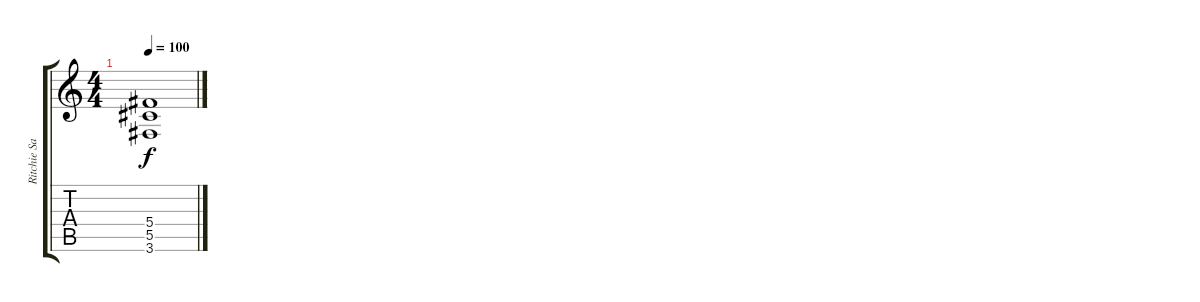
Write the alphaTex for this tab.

\track ("Ritchie Sambora" "Ritchie Sa") {instrument distortionguitar}
\staff {score tabs}
\tuning (Eb4 Bb3 Gb3 Db3 Ab2 Eb2) {hide}
\ts (4 4)
\tempo 100
\clef g2
\ks c
(5.4 5.5 3.6).1{dy f}
